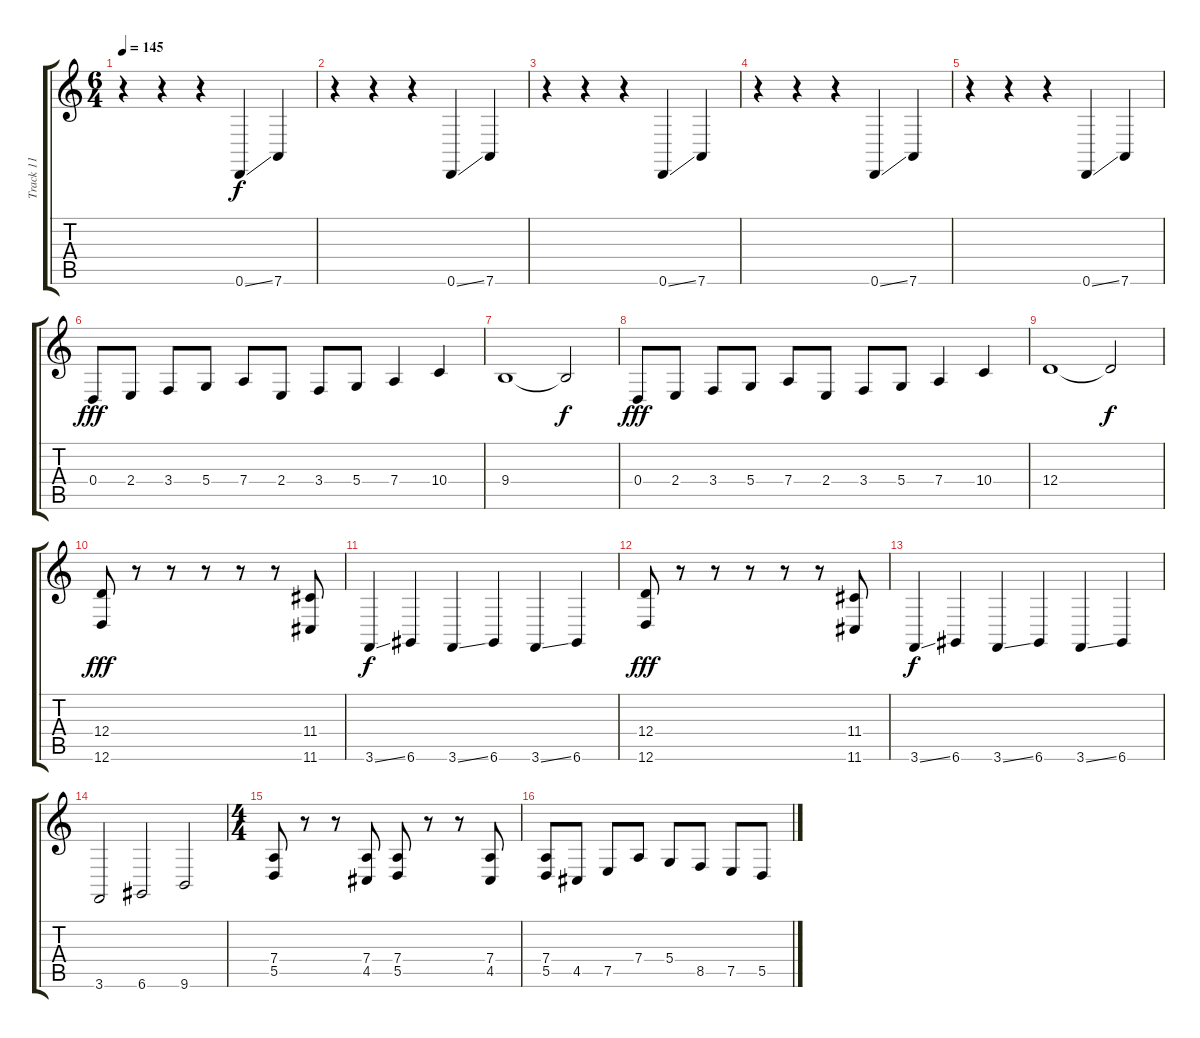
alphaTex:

\track ("Track 11" "Track 11") {instrument trumpet}
\staff {score tabs}
\tuning (E4 B3 G3 D3 A2 D2) {hide}
\ts (6 4)
\tempo 145
\clef g2
\ks c
r.4{dy f} r.4 r.4 0.6{ss}.4 7.6.4 |
r.4 r.4 r.4 0.6{ss}.4 7.6.4 |
r.4 r.4 r.4 0.6{ss}.4 7.6.4 |
r.4 r.4 r.4 0.6{ss}.4 7.6.4 |
r.4 r.4 r.4 0.6{ss}.4 7.6.4 |
0.4.8{dy fff} 2.4.8 3.4.8 5.4.8 7.4.8 2.4.8 3.4.8 5.4.8 7.4.4 10.4.4 |
9.4.1 9.4{t}.2{dy f} |
0.4.8{dy fff} 2.4.8 3.4.8 5.4.8 7.4.8 2.4.8 3.4.8 5.4.8 7.4.4 10.4.4 |
12.4.1 12.4{t}.2{dy f} |
(12.4 12.6).8{dy fff} r.8 r.8 r.8 r.8 r.8 (11.4 11.6).8 |
3.6{ss}.4{dy f} 6.6.4 3.6{ss}.4 6.6.4 3.6{ss}.4 6.6.4 |
(12.4 12.6).8{dy fff} r.8 r.8 r.8 r.8 r.8 (11.4 11.6).8 |
3.6{ss}.4{dy f} 6.6.4 3.6{ss}.4 6.6.4 3.6{ss}.4 6.6.4 |
3.6.2 6.6.2 9.6.2 |
\ts (4 4)
(7.4 5.5).8{instrument cello} r.8 r.8 (7.4 4.5).8 (7.4 5.5).8 r.8 r.8 (7.4 4.5).8 |
(7.4 5.5).8 4.5.8 7.5.8 7.4.8 5.4.8 8.5.8 7.5.8 5.5.8
